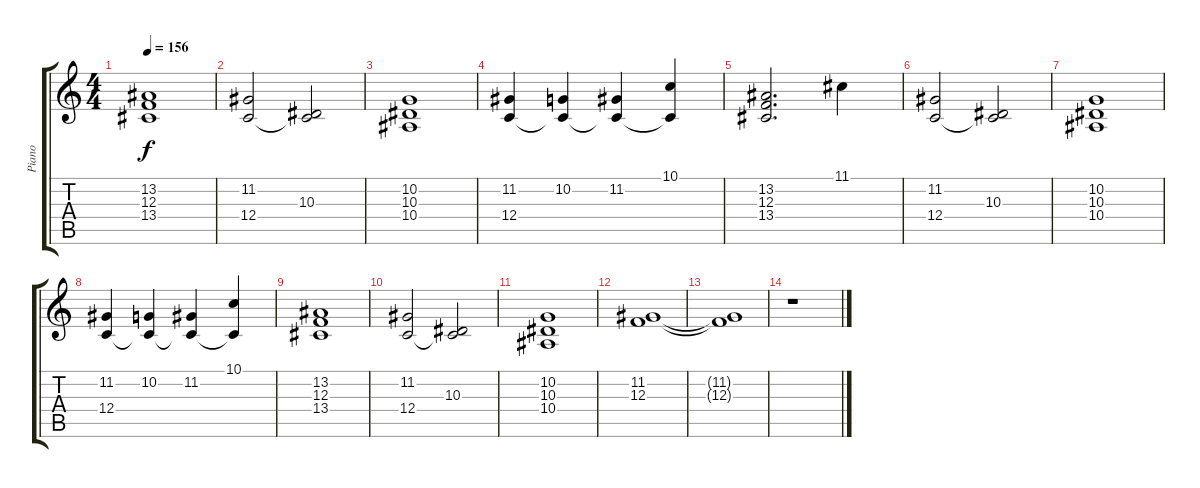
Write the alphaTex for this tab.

\track ("Piano " "Piano ") {instrument acousticgrandpiano}
\staff {score tabs}
\tuning (D4 A3 F3 C3 G2 C2) {hide}
\ts (4 4)
\tempo 156
\clef g2
\ks c
(13.2 12.3 13.4).1{dy f} |
(11.2 12.4).2 (10.3 12.4{t}).2 |
(10.2 10.3 10.4).1 |
(11.2 12.4).4 (10.2 12.4{t}).4 (11.2 12.4{t}).4 (10.1 12.4{t}).4 |
(13.2 12.3 13.4).2{d} 11.1.4 |
(11.2 12.4).2 (10.3 12.4{t}).2 |
(10.2 10.3 10.4).1 |
(11.2 12.4).4 (10.2 12.4{t}).4 (11.2 12.4{t}).4 (10.1 12.4{t}).4 |
(13.2 12.3 13.4).1 |
(11.2 12.4).2 (10.3 12.4{t}).2 |
(10.2 10.3 10.4).1 |
(11.2 12.3).1 |
(11.2{t} 12.3{t}).1 |
r.1
